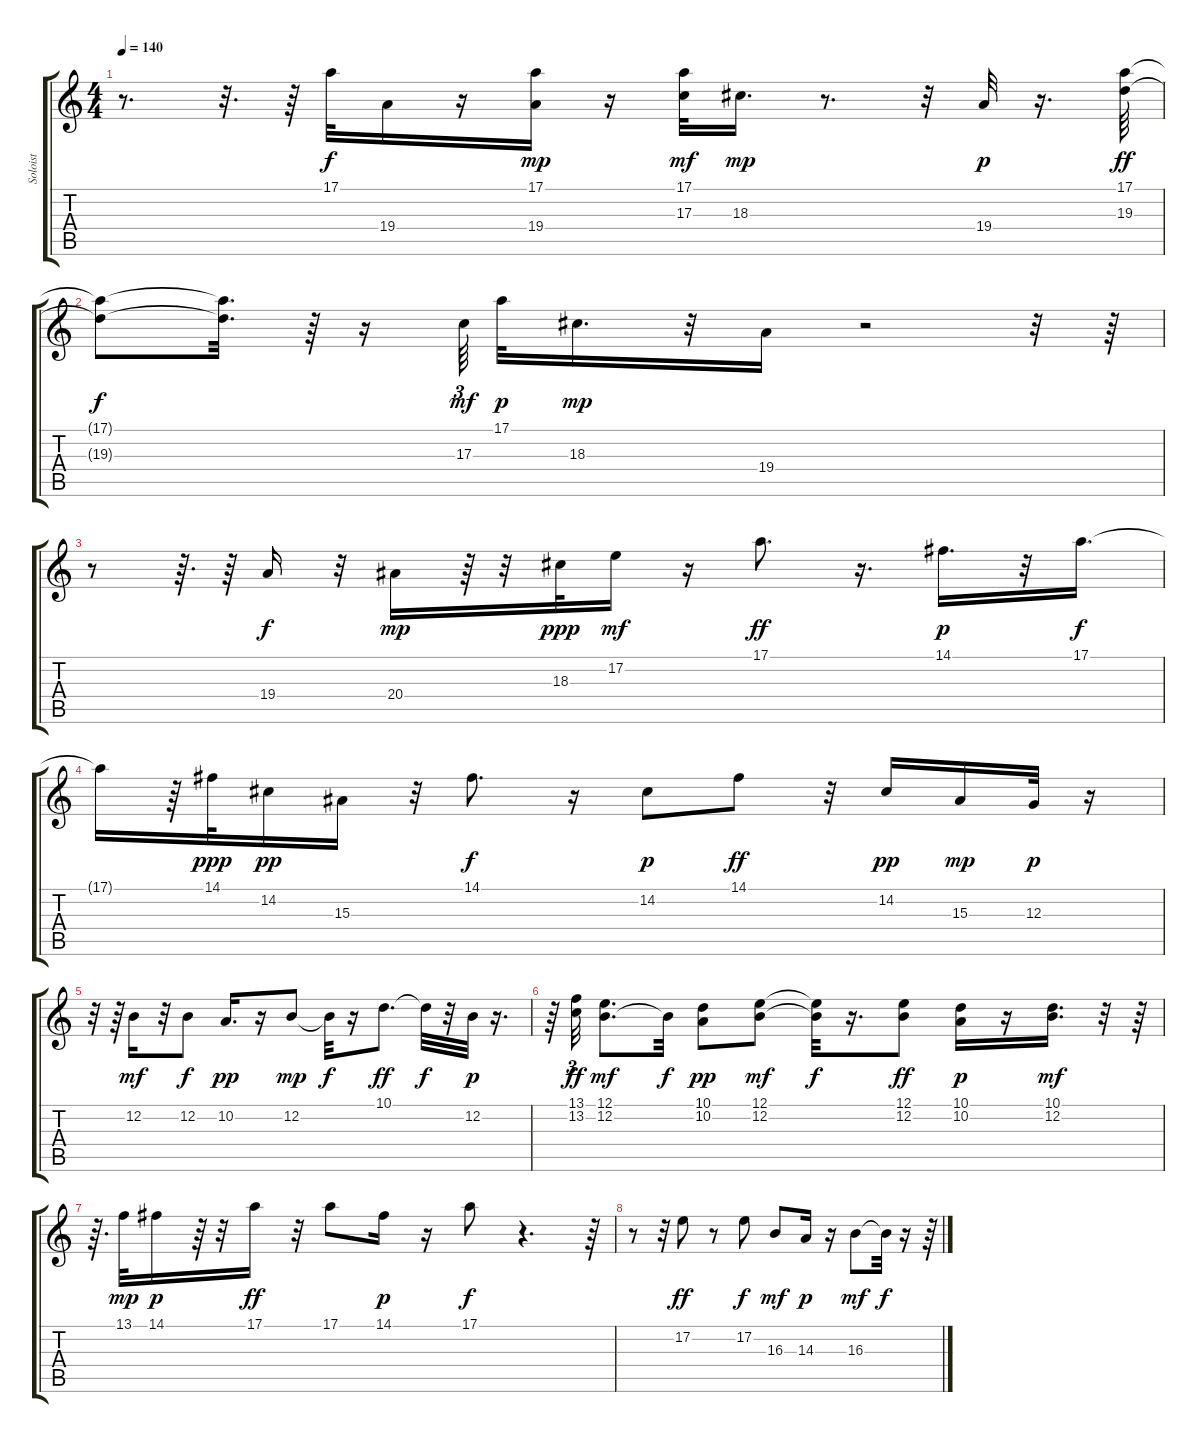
\track ("Soloist" "Soloist") {instrument acousticgrandpiano}
\staff {score tabs}
\tuning (E4 B3 G3 D3 A2 E2) {hide}
\ts (4 4)
\tempo 140
\clef g2
\ks c
r.8{d dy f} r.32{d} r.64 17.1.32 19.4.16 r.16 (17.1 19.4).16{dy mp} r.16 (17.1 17.3).32{dy mf} 18.3.16{d dy mp} r.8{d} r.32 19.4.32{dy p} r.16{d} (17.1 19.3).64{dy ff} |
(17.1{t} 19.3{t}).8{dy f} (17.1{t} 19.3{t}).32{d} r.64 r.16 17.3.64{tu (3 2) dy mf beam splitsecondary} 17.1.32{dy p} 18.3.16{d dy mp} r.32 19.4.16 r.2 r.32 r.64 |
r.8 r.64{d} r.64 19.4.16{dy f} r.32 20.4.16{dy mp} r.64 r.32 18.3.32{dy ppp} 17.2.16{dy mf} r.16 17.1.8{d dy ff} r.16{d} 14.1.16{d dy p} r.32 17.1.16{d dy f} |
17.1{t}.16 r.64 14.1.32{dy ppp} 14.2.16{dy pp} 15.3.16 r.32 14.1.8{d dy f} r.16 14.2.8{dy p} 14.1.8{dy ff} r.32 14.2.16{dy pp} 15.3.16{dy mp} 12.3.32{dy p} r.16 |
r.32 r.64 12.2.16{dy mf} r.32 12.2.8{dy f} 10.2.16{d dy pp} r.16 12.2.8{dy mp} 12.2{t}.32{dy f} r.16 10.1.8{d dy ff} 10.1{t}.32{dy f} r.32 12.2.32{dy p} r.16{d} |
r.64 (13.1 13.2).32{tu (3 2) dy ff} (12.1 12.2).8{d dy mf} 12.2{t}.32{dy f} (10.1 10.2).8{dy pp} (12.1 12.2).8{dy mf} (12.1{t} 12.2{t}).32{dy f} r.16{d} (12.1 12.2).8{dy ff} (10.1 10.2).16{dy p} r.16 (10.1 12.2).16{d dy mf} r.32 r.64 |
r.64{d} 13.1.32{dy mp} 14.1.16{dy p} r.64 r.32 17.1.16{dy ff} r.32 17.1.8 14.1.16{dy p} r.16 17.1.8{dy f} r.4{d} r.64 |
r.8 r.32 17.2.8{dy ff} r.8 17.2.8{dy f} 16.3.8{dy mf} 14.3.16{dy p} r.16 16.3.8{dy mf} 16.3{t}.32{dy f} r.16 r.64
